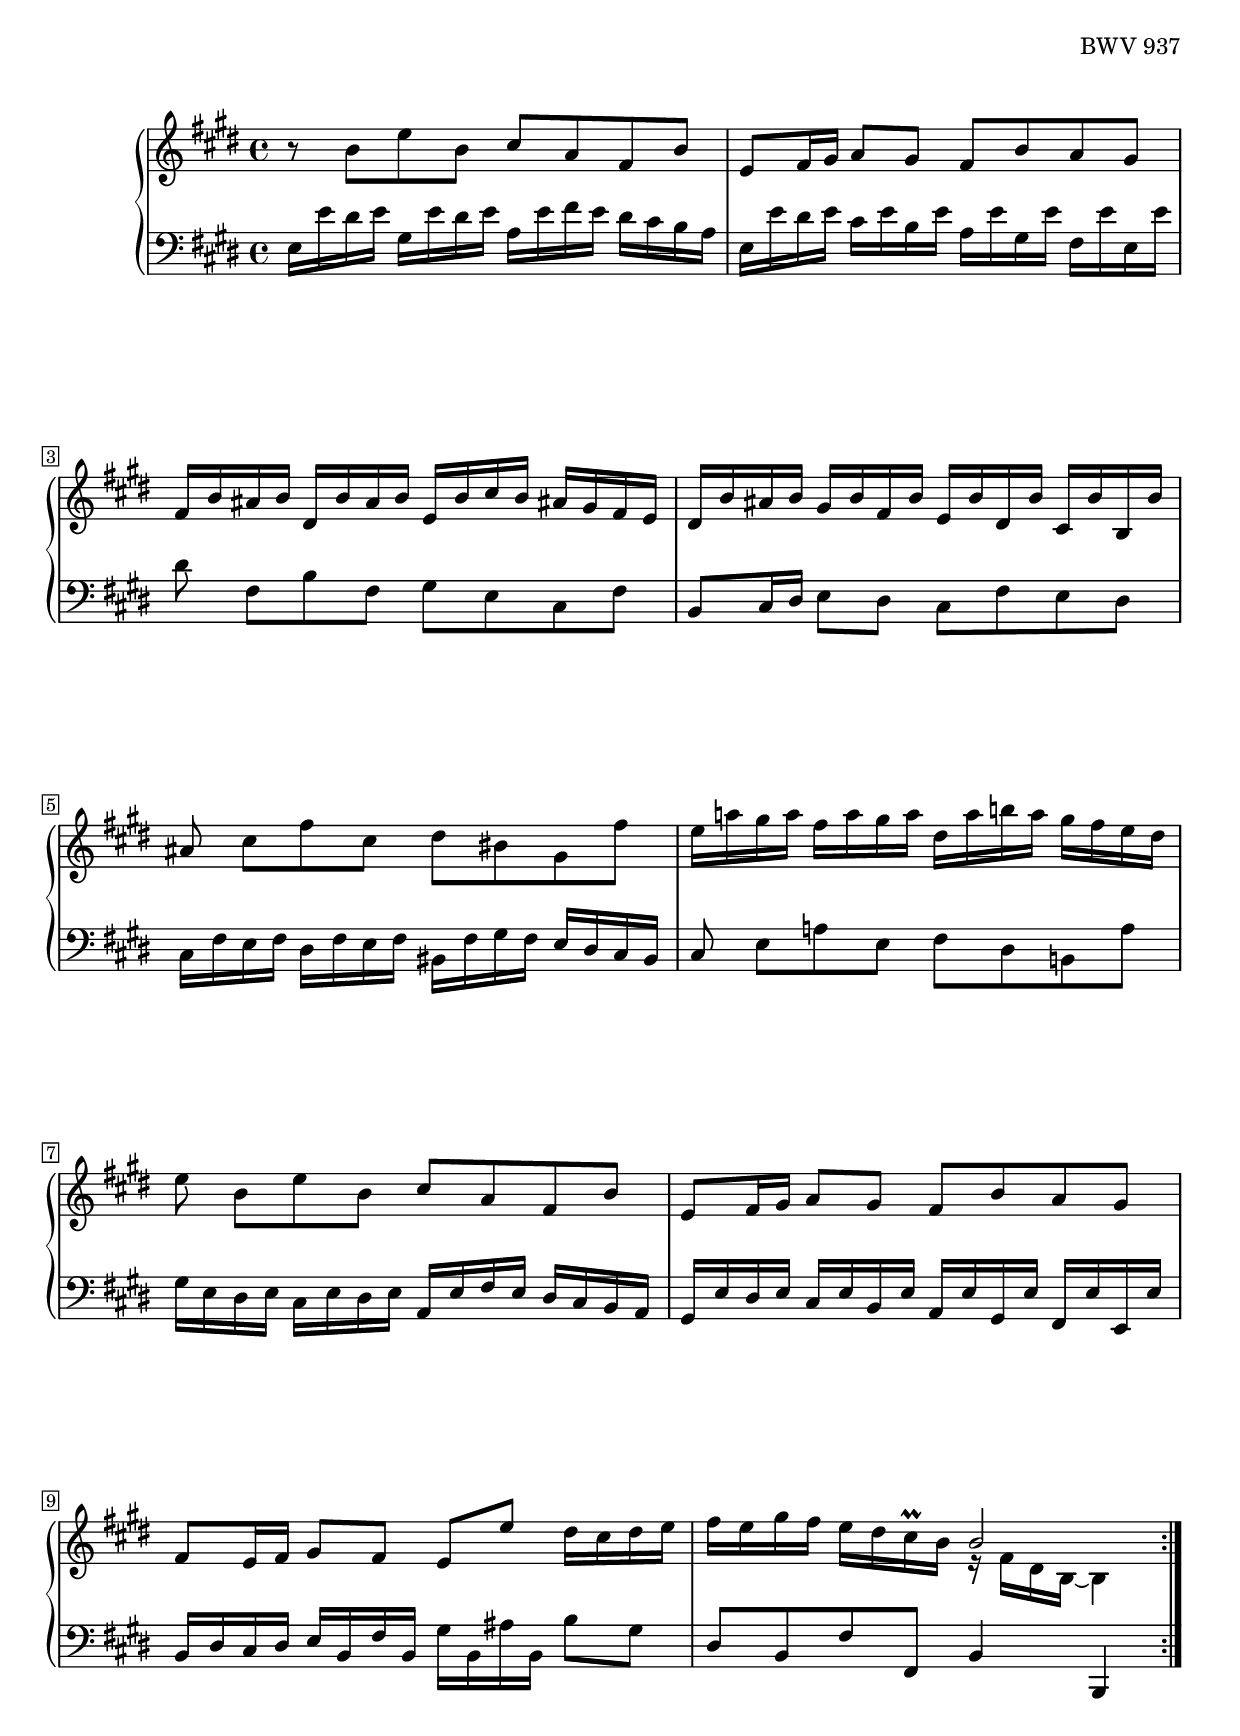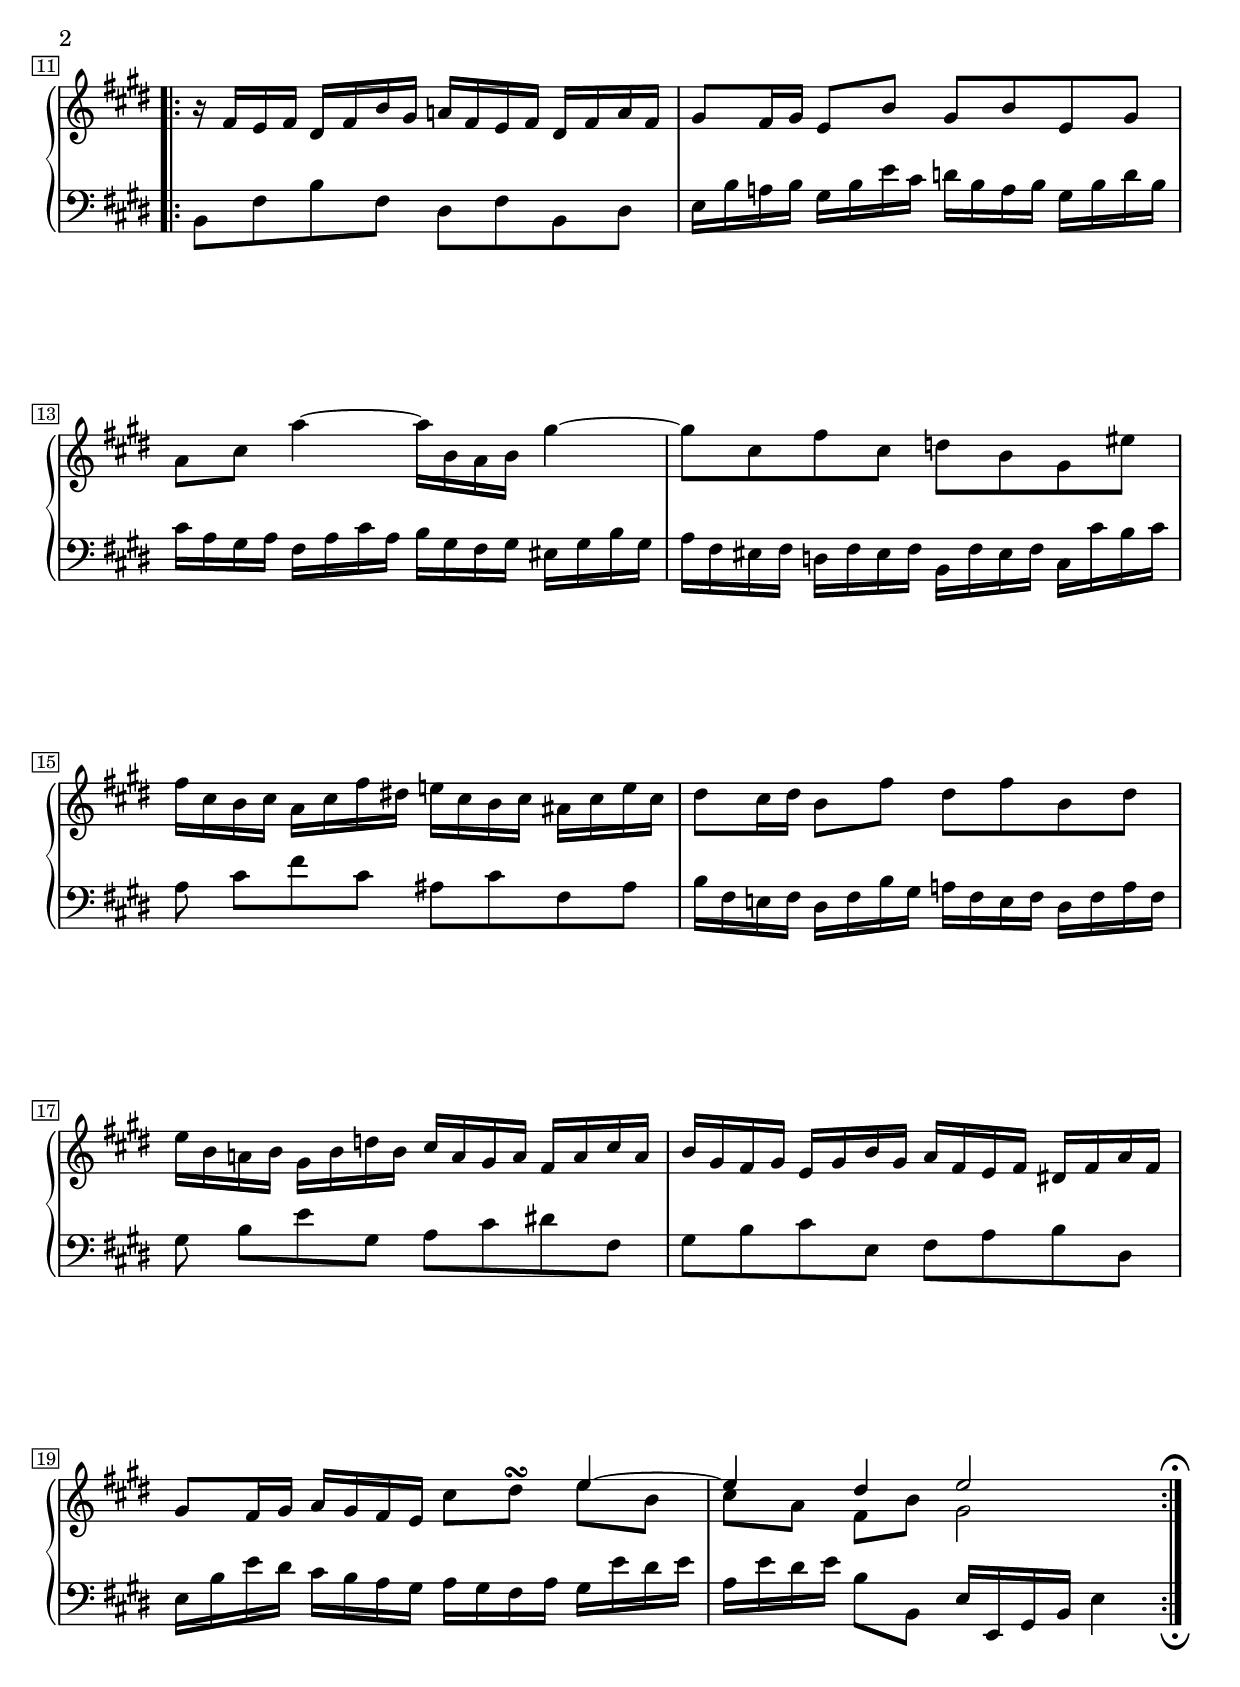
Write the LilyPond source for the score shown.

Global = {
  \key e \major
  \time 4/4
  \include "./global.ly"
}

Sopran = \context Voice = "one" \relative c'' {
  \voiceOne
  \override Rest.staff-position = #0
  \stemNeutral
  \repeat volta 2 {
  %1
  | r8 b[ e b] \stemUp cis[ a fis b]
  | e,[ fis16 gis] a8 gis fis[ b a gis]
  | fis16[ b ais b] dis,[ b' ais b] e,[ b' cis b] ais![ gis fis e]
  | dis[ b' ais b] gis[ b fis b] e,[ b' dis, b'] cis,[ b' b, b']
  %5
  | ais8 \stemDown cis[ fis cis] dis[ bis gis fis']
  | e16[ a! gis a] fis[ a gis a] dis,[ a' b! a] gis[ fis e dis]
  | e8 b[ e b] \stemUp cis[ a fis b]
  | e,[ fis16 gis] a8[ gis] fis[ b a gis]
  | \stemNeutral fis[ e16 fis] gis8[ fis] e[ e'] dis16[ cis dis e]
  %10
  | fis[ e gis fis] e[ dis cis^\prall b] \stemUp b2
  }
  \pageBreak
  \repeat volta 2 {
  | r16 fis[ e fis] dis[ fis b gis] a![ fis e fis] dis[ fis a fis]
  | gis8[ fis16 gis] e8[ b'] gis[ b e, gis]
  | \stemNeutral a[ cis] a'4~ a16[ b, a b] gis'4~
  | gis8[ cis, fis cis] d![ b gis eis']
  %15
  | fis16[ cis b cis] a[ cis fis dis] e![ cis b cis] ais[ cis e cis]
  | dis8[ cis16 dis] b8[ fis'] dis[ fis b, dis]
  | e16[ b a! b] gis[ b d! b] cis[ a gis a] fis[ a cis a]
  | b[ gis fis gis] e[ gis b gis] a[ fis e fis] dis![ fis a fis]
  | gis8[ fis16 gis] a[ gis fis e] cis'8[ dis\turn] \stemUp e4~
  %20
  | e dis e2
    \override Score.TextMark.self-alignment-X = #CENTER
    \textEndMark \markup { \musicglyph "scripts.ufermata" }
  }
}

Alto = \context Voice = "two" \relative c' {
  \voiceTwo
  \override Rest.staff-position = #0
  \stemDown
  \repeat volta 2 {
  %1
  | s1*9
  %10
  | s2 \stemDown e16\rest fis[ dis b~] b4
  }
  \repeat volta 2 {
  | s1*8
  %19
  | s2. e'8[ b]
  %20
  | cis[ a] fis[ b] gis2
  }
}

Bass = \context Voice = "four" \relative c {
  \voiceFour
  \override Rest.staff-position = #0
  \stemNeutral
  \repeat volta 2 {
  %1
  | e16[ e' dis e] gis,[ e' dis e] a,[ e' fis e] dis[ cis b a]
  | e[ e' dis e] cis[ e b e] a,[ e' gis, e'] fis,[ e' e, e']
  | dis8 fis,[ b fis] gis[ e cis fis]
  | b,8[ cis16 dis] e8[ dis] cis[ fis e dis]
  %5
  | cis16[ fis e fis] dis[ fis e fis] bis,[ fis' gis fis] e[ dis cis bis]
  | cis8 e[ a! e] fis[ dis b! a']
  | gis16[ e dis e] cis[ e dis e] a,[ e' fis e] dis[ cis b a]
  | gis[ e' dis e] cis[ e b e] a,[ e' gis, e'] fis,[ e' e, e']
  | b[ dis cis dis] e[ b fis' b,] gis'[ b, ais' b,] b'8[ gis]
  %10
  | dis[ b fis' fis,] b4 b,
  }
  \repeat volta 2 {
  | b'8[ fis' b fis] dis[ fis b, dis]
  | e16[ b' a! b] gis[ b e cis] d![ b a b] gis[ b d b]
  | cis[ a gis a] fis[ a cis a] b[ gis fis gis] eis[ gis b gis]
  | a[ fis eis fis] d![ fis eis fis] b,[ fis' eis fis] cis[ cis' b cis]
  %15
  | a8 cis[ fis cis] ais[ cis fis, ais]
  | b16[ fis e! fis] dis[ fis b gis] a![ fis e fis] dis[ fis a fis]
  | gis8 b[ e gis,] a[ cis dis! fis,]
  | gis[ b cis e,] fis[ a b dis,]
  | e16[ b' e dis] cis[ b a gis] a[ gis fis a] gis[ e' dis e]
  %20
  | a,[ e' dis e] b8[ b,] e16[ e, gis b] e4
    \tweak direction #DOWN
    \textEndMark \markup { \musicglyph "scripts.dfermata" }
  }
  \fine
}

\score {
  \new PianoStaff
  <<
    \accidentalStyle Score.piano
    \context Staff = "upper" <<
      \set Staff.midiInstrument = #"acoustic grand"
      \Global
      \clef treble
      \Sopran
      \Alto
    >>
    \context Staff = "lower" <<
      \set Staff.midiInstrument = #"acoustic grand"
      \Global
      \clef bass
      \Bass
    >>
  >>
  \header {
    composer = "Johann Sebastian Bach"
    opus = "BWV 937"
    title = \markup { "5. Kleines Präludium E-Dur" }
  }
  \layout {
    \context {
      \PianoStaff
    }
  }
  \midi {
    \tempo 4 = 100
  }
}
